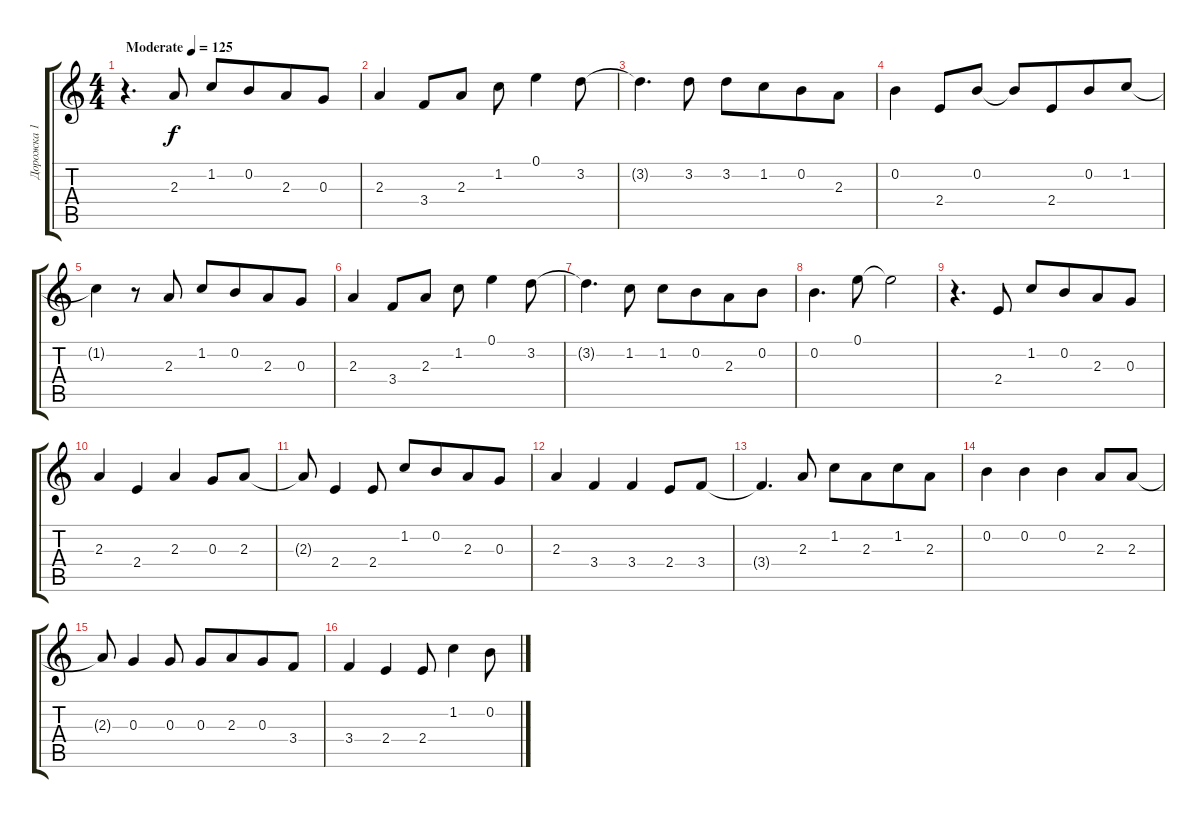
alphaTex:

\track ("Дорожка 1" "Дорожка 1") {instrument acousticguitarsteel}
\staff {score tabs}
\tuning (E4 B3 G3 D3 A2 E2) {hide}
\ts (4 4)
\tempo (125 "Moderate")
\clef g2
\ks c
r.4{d dy f instrument acousticguitarsteel} 2.3.8 1.2.8{beam Up} 0.2.8{beam Up beam merge} 2.3.8{beam Up} 0.3.8{beam Up} |
2.3.4 3.4.8 2.3.8 1.2.8 0.1.4 3.2.8 |
3.2{t}.4{d} 3.2.8 3.2.8 1.2.8{beam merge} 0.2.8 2.3.8 |
0.2.4 2.4.8 0.2.8 0.2{t}.8 2.4.8{beam merge} 0.2.8 1.2.8 |
1.2{t}.4 r.8 2.3.8 1.2.8{beam Up} 0.2.8{beam Up beam merge} 2.3.8{beam Up} 0.3.8{beam Up} |
2.3.4 3.4.8 2.3.8 1.2.8 0.1.4 3.2.8 |
3.2{t}.4{d} 1.2.8 1.2.8{beam Down} 0.2.8{beam Down beam merge} 2.3.8{beam Down} 0.2.8{beam Down} |
0.2.4{d} 0.1.8 0.1{t}.2 |
r.4{d} 2.4.8 1.2.8{beam Up} 0.2.8{beam Up beam merge} 2.3.8{beam Up} 0.3.8{beam Up} |
2.3.4 2.4.4 2.3.4 0.3.8 2.3.8 |
2.3{t}.8 2.4.4 2.4.8 1.2.8{beam Up} 0.2.8{beam Up beam merge} 2.3.8{beam Up} 0.3.8{beam Up} |
2.3.4 3.4.4 3.4.4 2.4.8 3.4.8 |
3.4{t}.4{d} 2.3.8 1.2.8 2.3.8{beam merge} 1.2.8 2.3.8 |
0.2.4 0.2.4 0.2.4 2.3.8 2.3.8 |
2.3{t}.8 0.3.4 0.3.8 0.3.8 2.3.8{beam merge} 0.3.8 3.4.8 |
3.4.4 2.4.4 2.4.8 1.2.4 0.2.8
